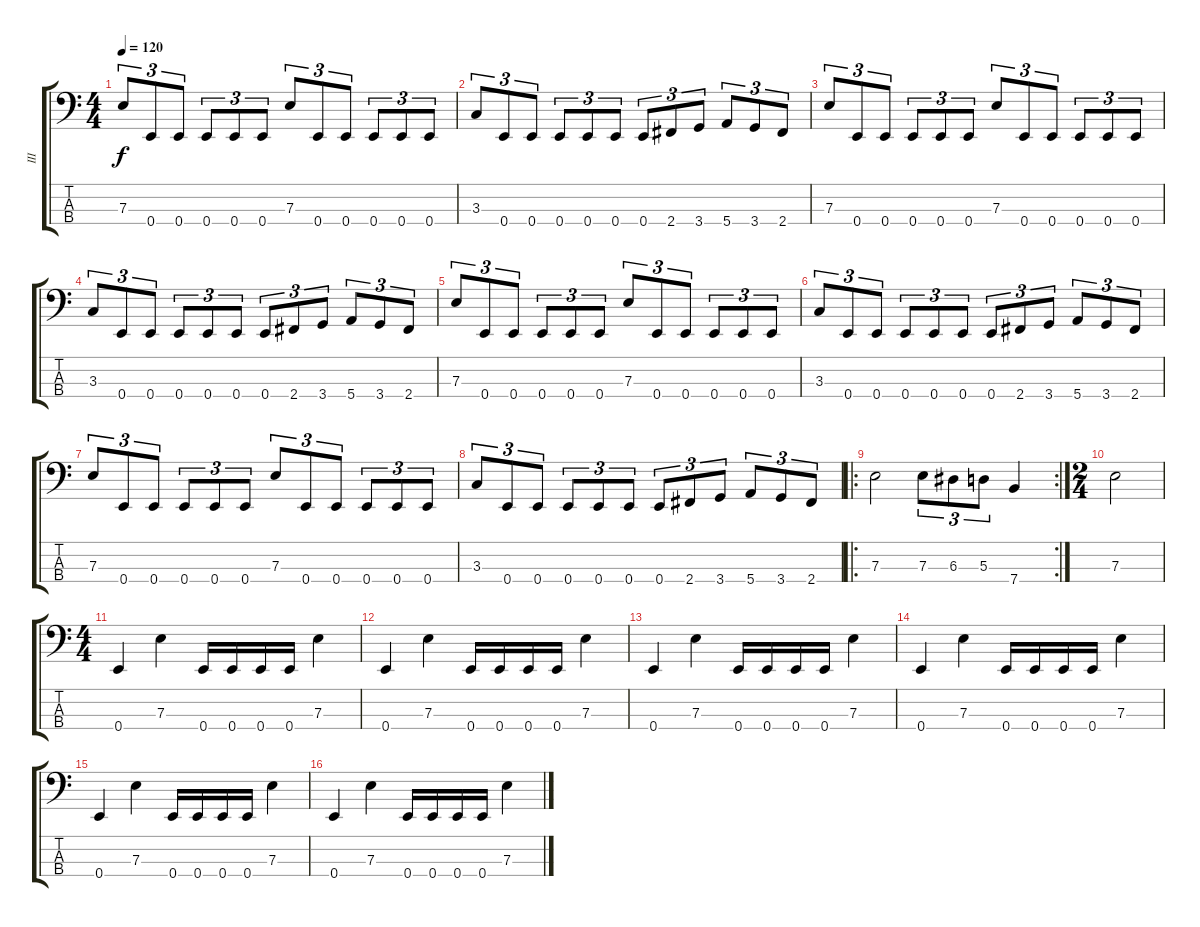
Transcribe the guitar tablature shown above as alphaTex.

\track ("III" "III") {instrument electricbassfinger}
\staff {score tabs}
\tuning (G2 D2 A1 E1) {hide}
\ts (4 4)
\tempo 120
\clef f4
\ks c
7.3.8{tu (3 2) dy f} 0.4.8{tu (3 2)} 0.4.8{tu (3 2)} 0.4.8{tu (3 2)} 0.4.8{tu (3 2)} 0.4.8{tu (3 2)} 7.3.8{tu (3 2)} 0.4.8{tu (3 2)} 0.4.8{tu (3 2)} 0.4.8{tu (3 2)} 0.4.8{tu (3 2)} 0.4.8{tu (3 2)} |
3.3.8{tu (3 2)} 0.4.8{tu (3 2)} 0.4.8{tu (3 2)} 0.4.8{tu (3 2)} 0.4.8{tu (3 2)} 0.4.8{tu (3 2)} 0.4.8{tu (3 2)} 2.4.8{tu (3 2)} 3.4.8{tu (3 2)} 5.4.8{tu (3 2)} 3.4.8{tu (3 2)} 2.4.8{tu (3 2)} |
7.3.8{tu (3 2)} 0.4.8{tu (3 2)} 0.4.8{tu (3 2)} 0.4.8{tu (3 2)} 0.4.8{tu (3 2)} 0.4.8{tu (3 2)} 7.3.8{tu (3 2)} 0.4.8{tu (3 2)} 0.4.8{tu (3 2)} 0.4.8{tu (3 2)} 0.4.8{tu (3 2)} 0.4.8{tu (3 2)} |
3.3.8{tu (3 2)} 0.4.8{tu (3 2)} 0.4.8{tu (3 2)} 0.4.8{tu (3 2)} 0.4.8{tu (3 2)} 0.4.8{tu (3 2)} 0.4.8{tu (3 2)} 2.4.8{tu (3 2)} 3.4.8{tu (3 2)} 5.4.8{tu (3 2)} 3.4.8{tu (3 2)} 2.4.8{tu (3 2)} |
7.3.8{tu (3 2)} 0.4.8{tu (3 2)} 0.4.8{tu (3 2)} 0.4.8{tu (3 2)} 0.4.8{tu (3 2)} 0.4.8{tu (3 2)} 7.3.8{tu (3 2)} 0.4.8{tu (3 2)} 0.4.8{tu (3 2)} 0.4.8{tu (3 2)} 0.4.8{tu (3 2)} 0.4.8{tu (3 2)} |
3.3.8{tu (3 2)} 0.4.8{tu (3 2)} 0.4.8{tu (3 2)} 0.4.8{tu (3 2)} 0.4.8{tu (3 2)} 0.4.8{tu (3 2)} 0.4.8{tu (3 2)} 2.4.8{tu (3 2)} 3.4.8{tu (3 2)} 5.4.8{tu (3 2)} 3.4.8{tu (3 2)} 2.4.8{tu (3 2)} |
7.3.8{tu (3 2)} 0.4.8{tu (3 2)} 0.4.8{tu (3 2)} 0.4.8{tu (3 2)} 0.4.8{tu (3 2)} 0.4.8{tu (3 2)} 7.3.8{tu (3 2)} 0.4.8{tu (3 2)} 0.4.8{tu (3 2)} 0.4.8{tu (3 2)} 0.4.8{tu (3 2)} 0.4.8{tu (3 2)} |
3.3.8{tu (3 2)} 0.4.8{tu (3 2)} 0.4.8{tu (3 2)} 0.4.8{tu (3 2)} 0.4.8{tu (3 2)} 0.4.8{tu (3 2)} 0.4.8{tu (3 2)} 2.4.8{tu (3 2)} 3.4.8{tu (3 2)} 5.4.8{tu (3 2)} 3.4.8{tu (3 2)} 2.4.8{tu (3 2)} |
\ro
\rc 2
7.3.2 7.3.8{tu (3 2)} 6.3.8{tu (3 2)} 5.3.8{tu (3 2)} 7.4.4 |
\ts (2 4)
7.3.2 |
\ts (4 4)
0.4.4 7.3.4 0.4.16 0.4.16 0.4.16 0.4.16 7.3.4 |
0.4.4 7.3.4 0.4.16 0.4.16 0.4.16 0.4.16 7.3.4 |
0.4.4 7.3.4 0.4.16 0.4.16 0.4.16 0.4.16 7.3.4 |
0.4.4 7.3.4 0.4.16 0.4.16 0.4.16 0.4.16 7.3.4 |
0.4.4 7.3.4 0.4.16 0.4.16 0.4.16 0.4.16 7.3.4 |
0.4.4 7.3.4 0.4.16 0.4.16 0.4.16 0.4.16 7.3.4
